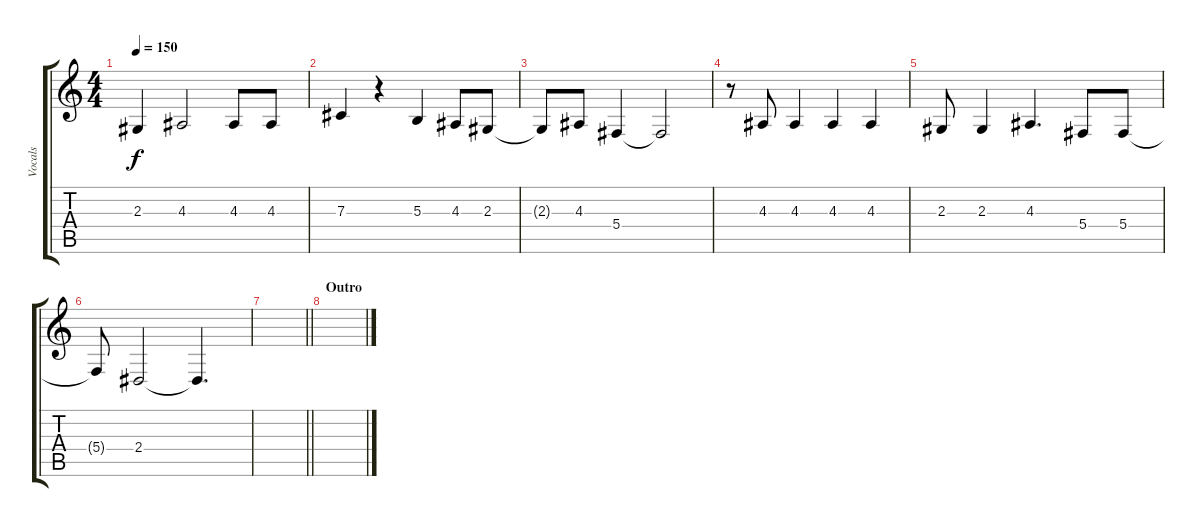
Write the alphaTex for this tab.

\track ("Vocals" "Vocals") {instrument lead6voice}
\staff {score tabs}
\tuning (Eb4 Bb3 Gb3 Db3 Ab2 Eb2) {hide}
\ts (4 4)
\tempo 150
\clef g2
\ks c
2.3.4{dy f} 4.3.2 4.3.8 4.3.8 |
7.3.4 r.4 5.3.4 4.3.8 2.3.8 |
2.3{t}.8 4.3.8 5.4.4 5.4{t}.2 |
r.8 4.3.8 4.3.4 4.3.4 4.3.4 |
2.3.8 2.3.4 4.3.4{d} 5.4.8 5.4.8 |
5.4{t}.8 2.4.2 2.4{t}.4{d} |
\barLineRight lightlight
|
\section ("" "Outro")
